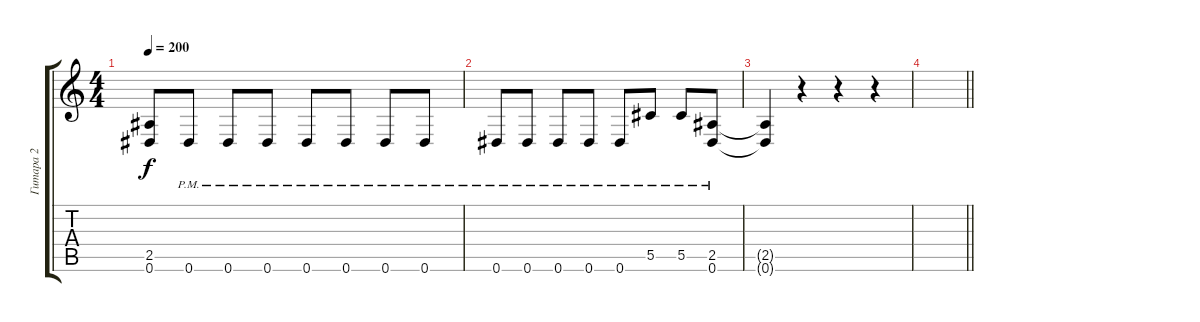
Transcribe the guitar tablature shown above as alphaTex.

\track ("Гитара 2" "Гитара 2") {instrument distortionguitar}
\staff {score tabs}
\tuning (Eb4 Bb3 Gb3 Db3 Ab2 Eb2) {hide}
\ts (4 4)
\tempo 200
\clef g2
\ks c
(2.5{t} 0.6{t}).8{dy f} 0.6{pm}.8 0.6{pm}.8 0.6{pm}.8 0.6{pm}.8 0.6{pm}.8 0.6{pm}.8 0.6{pm}.8 |
0.6{pm}.8 0.6{pm}.8 0.6{pm}.8 0.6{pm}.8 0.6{pm}.8 5.5{pm}.8 5.5{pm}.8 (2.5 0.6{pm}).8 |
(2.5{t} 0.6{t}).4 r.4 r.4 r.4 |
\barLineRight lightlight
